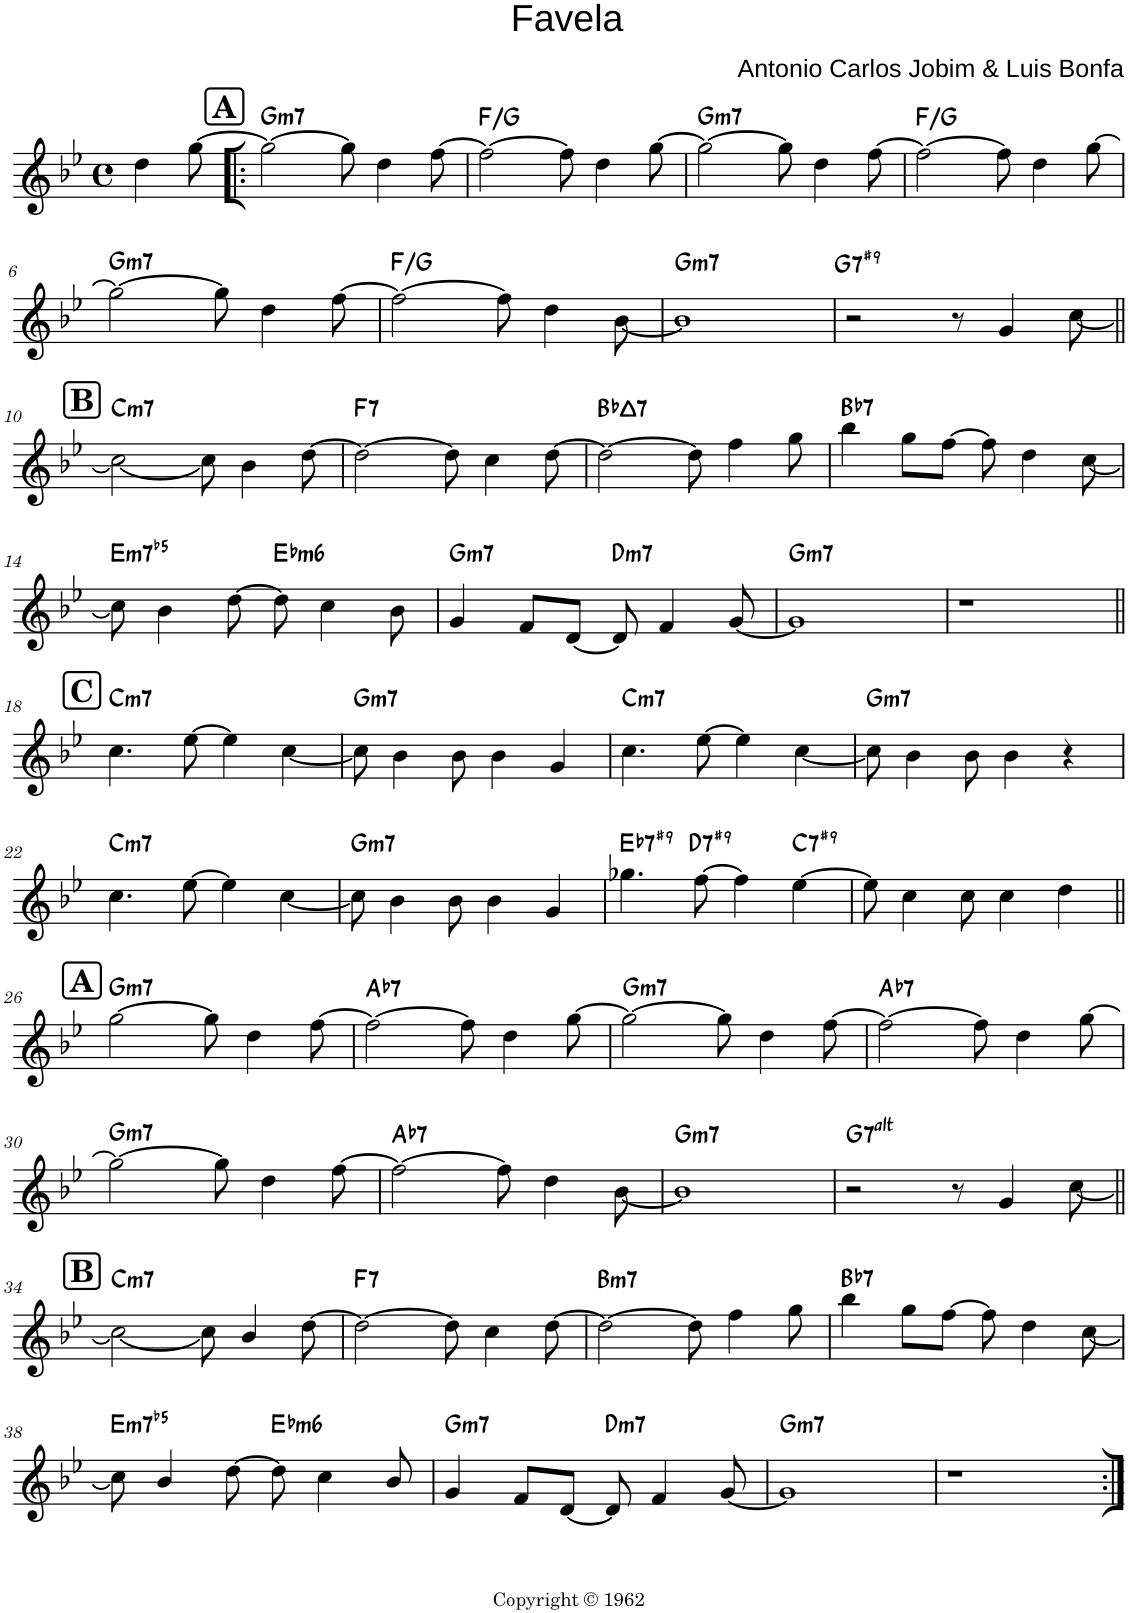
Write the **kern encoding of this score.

**kern	**harte
*part1	*part1
*staff1	*
*I"Piano	*
*I'Pno.	*
*clefG2	*
*k[b-e-]	*
*M4/4	*
*met(c)	*
=1	=1
4dd\	.
[>8gg\	.
!!LO:REH:place=s1:a:B:rj:fs=14:t=A
=2!|:	=2!|:
!	!LO:H:kt=m7
2gg\_	G:min7
8gg\]	.
4dd\	.
[>8ff\	.
=3	=3
2ff\_	F:maj/2
8ff\]	.
4dd\	.
[>8gg\	.
=4	=4
!	!LO:H:kt=m7
2gg\_	G:min7
8gg\]	.
4dd\	.
[>8ff\	.
=5	=5
2ff\_	F:maj/2
8ff\]	.
4dd\	.
[>8gg\	.
!!LO:LB:g=z
=6	=6
!	!LO:H:kt=m7
2gg\_	G:min7
8gg\]	.
4dd\	.
[>8ff\	.
=7	=7
2ff\_	F:maj/2
8ff\]	.
4dd\	.
[<8b-\	.
=8	=8
!	!LO:H:kt=m7
1b-]	G:min7
=9	=9
*^	*
2r	4ryy	.
!	!	!LO:H:kt=7
.	2.ryy	G:7(#9)
8r	.	.
4g/	.	.
[<8cc\	.	.
!!LO:LB:g=z	!!
!!LO:REH:place=s1:a:B:rj:fs=14:t=B	!!
=10||	=10||	=10||
!	!	!LO:H:kt=m7
*v	*v	*
2cc\_	C:min7
8cc\]	.
4b-\	.
[>8dd\	.
=11	=11
!	!LO:H:kt=7
2dd\_	F:7
8dd\]	.
4cc\	.
[>8dd\	.
=12	=12
!	!LO:H:kt=7
2dd\_	Bb:maj7
8dd\]	.
4ff\	.
8gg\	.
=13	=13
!	!LO:H:kt=7
4bb-\	Bb:7
8gg\L	.
[>8ff\J	.
8ff\]	.
4dd\	.
[<8cc\	.
!!LO:LB:g=z
=14	=14
!	!LO:H:kt=m7b5
8cc\]	E:hdim7
4b-\	.
[>8dd\	.
!	!LO:H:kt=m6
8dd\]	Eb:min6
4cc\	.
8b-\	.
=15	=15
!	!LO:H:kt=m7
4g/	G:min7
8f/L	.
[<8d/J	.
!	!LO:H:kt=m7
8d/]	D:min7
4f/	.
[<8g/	.
=16	=16
!	!LO:H:kt=m7
1g]	G:min7
=17	=17
1r	.
!!LO:LB:g=z
!!LO:REH:place=s1:a:B:rj:fs=14:t=C
=18||	=18||
!	!LO:H:kt=m7
4.cc\	C:min7
[>8ee-\	.
4ee-\]	.
[<4cc\	.
=19	=19
!	!LO:H:kt=m7
8cc\]	G:min7
4b-\	.
8b-\	.
4b-\	.
4g/	.
=20	=20
!	!LO:H:kt=m7
4.cc\	C:min7
[>8ee-\	.
4ee-\]	.
[<4cc\	.
=21	=21
!	!LO:H:kt=m7
8cc\]	G:min7
4b-\	.
8b-\	.
4b-\	.
4r	.
!!LO:LB:g=z
=22	=22
!	!LO:H:kt=m7
4.cc\	C:min7
[>8ee-\	.
4ee-\]	.
[<4cc\	.
=23	=23
!	!LO:H:kt=m7
8cc\]	G:min7
4b-\	.
8b-\	.
4b-\	.
4g/	.
=24	=24
!	!LO:H:kt=7
4.gg-X\	Eb:7(#9)
[>8ff\	.
!	!LO:H:kt=7
4ff\]	D:7(#9)
!	!LO:H:kt=7
[>4ee-\	C:7(#9)
=25	=25
8ee-\]	.
4cc\	.
8cc\	.
4cc\	.
4dd\	.
!!LO:LB:g=z
!!LO:REH:place=s1:a:B:rj:fs=14:t=A
=26||	=26||
!	!LO:H:kt=m7
[>2gg\	G:min7
8gg\]	.
4dd\	.
[>8ff\	.
=27	=27
!	!LO:H:kt=7
2ff\_	Ab:7
8ff\]	.
4dd\	.
[>8gg\	.
=28	=28
!	!LO:H:kt=m7
2gg\_	G:min7
8gg\]	.
4dd\	.
[>8ff\	.
=29	=29
!	!LO:H:kt=7
2ff\_	Ab:7
8ff\]	.
4dd\	.
[>8gg\	.
!!LO:LB:g=z
=30	=30
!	!LO:H:kt=m7
2gg\_	G:min7
8gg\]	.
4dd\	.
[>8ff\	.
=31	=31
!	!LO:H:kt=7
2ff\_	Ab:7
8ff\]	.
4dd\	.
[<8b-\	.
=32	=32
!	!LO:H:kt=m7
1b-]	G:min7
=33	=33
!	!LO:H:kt=7
2r	G:(3,b5,#5,b7,b9,#9)
8r	.
4g/	.
[<8cc\	.
!!LO:LB:g=z
!!LO:REH:place=s1:a:B:rj:fs=14:t=B
=34||	=34||
!	!LO:H:kt=m7
2cc\_	C:min7
8cc\]	.
4b-/	.
[>8dd\	.
=35	=35
!	!LO:H:kt=7
2dd\_	F:7
8dd\]	.
4cc\	.
[>8dd\	.
=36	=36
!	!LO:H:kt=m7
2dd\_	B:min7
8dd\]	.
4ff\	.
8gg\	.
=37	=37
!	!LO:H:kt=7
4bb-\	Bb:7
8gg\L	.
[>8ff\J	.
8ff\]	.
4dd\	.
[<8cc\	.
!!LO:LB:g=z
=38	=38
!	!LO:H:kt=m7b5
8cc\]	E:hdim7
4b-/	.
[>8dd\	.
!	!LO:H:kt=m6
8dd\]	Eb:min6
4cc\	.
8b-/	.
=39	=39
!	!LO:H:kt=m7
4g/	G:min7
8f/L	.
[<8d/J	.
!	!LO:H:kt=m7
8d/]	D:min7
4f/	.
[<8g/	.
=40	=40
!	!LO:H:kt=m7
1g]	G:min7
=41	=41
1r	.
=:|!	=:|!
*-	*-
